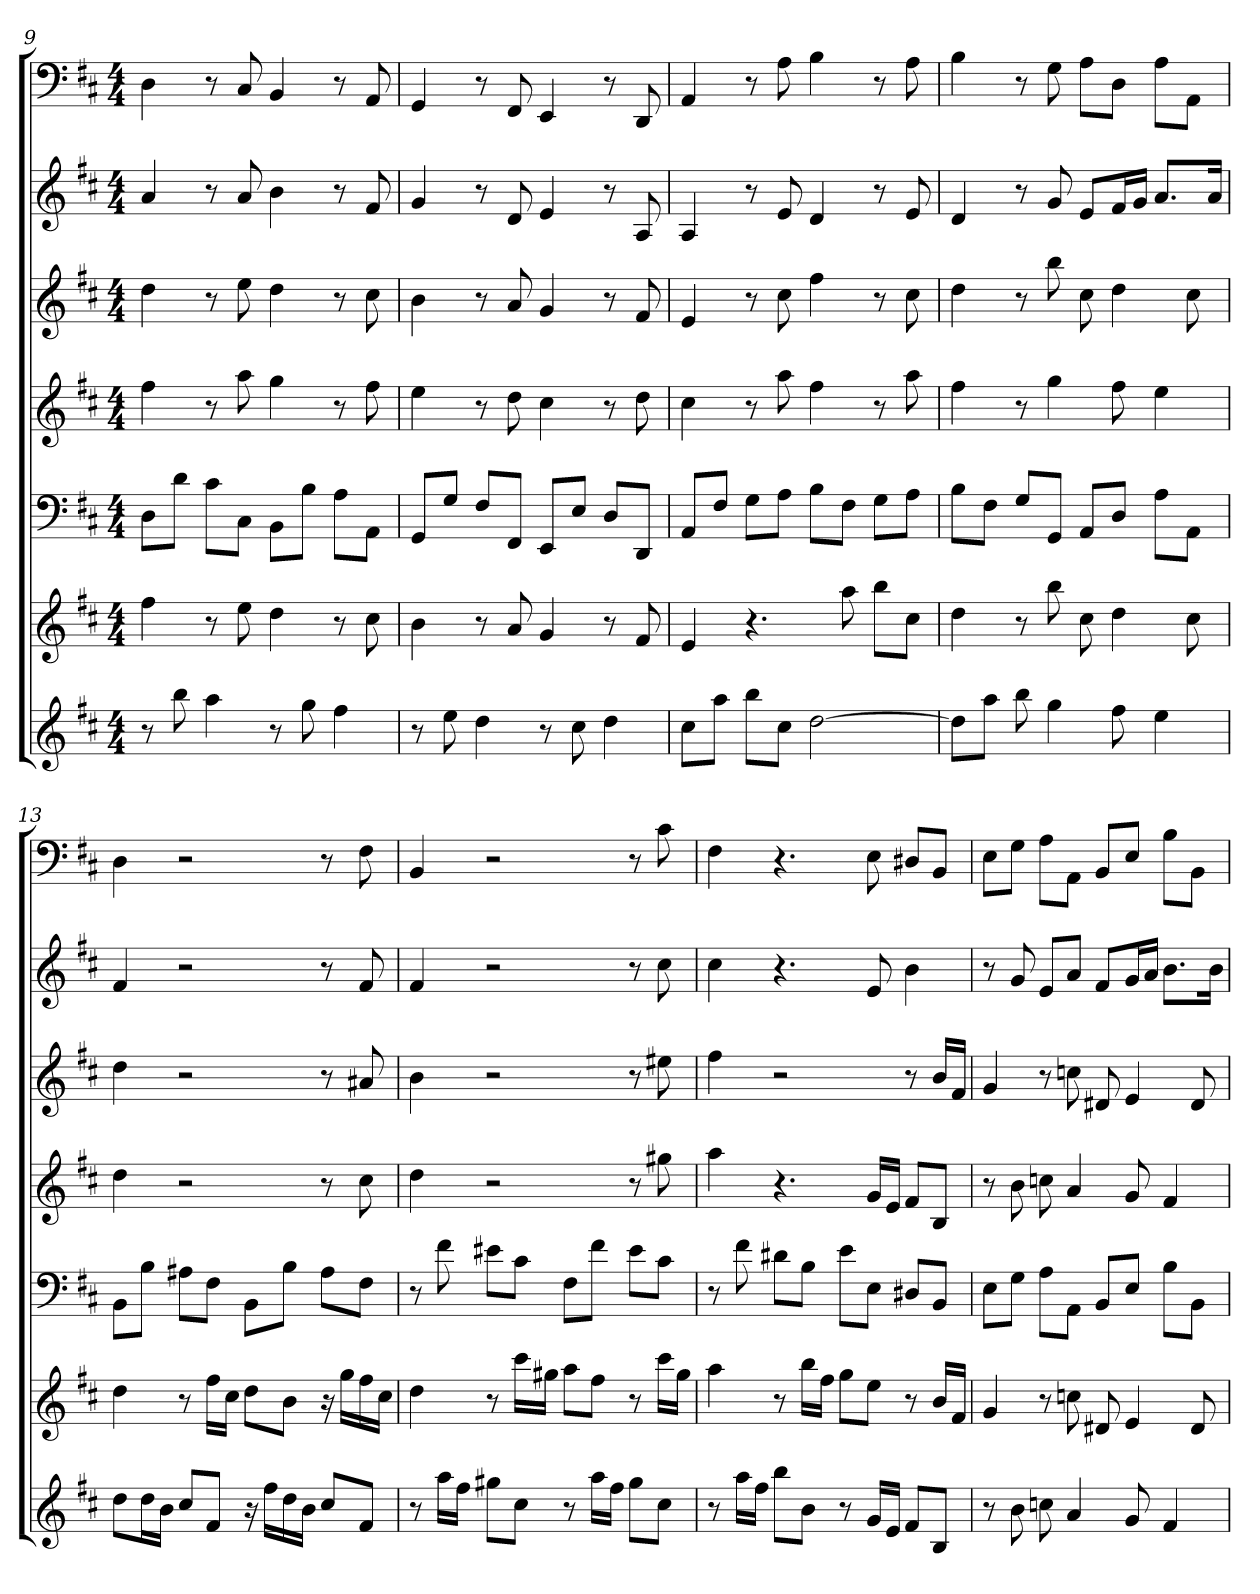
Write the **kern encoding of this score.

**kern	**kern	**kern	**kern	**kern	**kern	**kern
*part7	*part6	*part5	*part4	*part3	*part2	*part1
*staff7	*staff6	*staff5	*staff4	*staff3	*staff2	*staff1
*k[f#c#]	*k[f#c#]	*k[f#c#]	*k[f#c#]	*k[f#c#]	*k[f#c#]	*k[f#c#]
*b:	*b:	*b:	*b:	*b:	*b:	*b:
*M4/4	*M4/4	*M4/4	*M4/4	*M4/4	*M4/4	*M4/4
=9	=9	=9	=9	=9	=9	=9
8r	4ff#	8DL	4ff#	4dd	4a	4D
8bb	.	8dJ	.	.	.	.
4aa	8r	8c#L	8r	8r	8r	8r
.	8ee	8C#J	8aa	8ee	8a	8C#
8r	4dd	8BBL	4gg	4dd	4b	4BB
8gg	.	8BJ	.	.	.	.
4ff#	8r	8AL	8r	8r	8r	8r
.	8cc#	8AAJ	8ff#	8cc#	8f#	8AA
=10	=10	=10	=10	=10	=10	=10
8r	4b	8GGL	4ee	4b	4g	4GG
8ee	.	8GJ	.	.	.	.
4dd	8r	8F#L	8r	8r	8r	8r
.	8a	8FF#J	8dd	8a	8d	8FF#
8r	4g	8EEL	4cc#	4g	4e	4EE
8cc#	.	8EJ	.	.	.	.
4dd	8r	8DL	8r	8r	8r	8r
.	8f#	8DDJ	8dd	8f#	8A	8DD
=11	=11	=11	=11	=11	=11	=11
8cc#L	4e	8AAL	4cc#	4e	4A	4AA
8aaJ	.	8F#J	.	.	.	.
8bbL	4.r	8GL	8r	8r	8r	8r
8cc#J	.	8AJ	8aa	8cc#	8e	8A
[2dd	.	8BL	4ff#	4ff#	4d	4B
.	8aa	8F#J	.	.	.	.
.	8bbL	8GL	8r	8r	8r	8r
.	8cc#J	8AJ	8aa	8cc#	8e	8A
=12	=12	=12	=12	=12	=12	=12
8ddL]	4dd	8BL	4ff#	4dd	4d	4B
8aaJ	.	8F#J	.	.	.	.
8bb	8r	8GL	8r	8r	8r	8r
4gg	8bb	8GGJ	4gg	8bb	8g	8G
.	8cc#	8AAL	.	8cc#	8eL	8AL
8ff#	4dd	8DJ	8ff#	4dd	16f#L	8DJ
.	.	.	.	.	16gJJ	.
4ee	.	8AL	4ee	.	8.aL	8AL
.	8cc#	8AAJ	.	8cc#	.	8AAJ
.	.	.	.	.	16aJk	.
=13	=13	=13	=13	=13	=13	=13
8ddL	4dd	8BBL	4dd	4dd	4f#	4D
16ddL	.	8BJ	.	.	.	.
16bJJ	.	.	.	.	.	.
8cc#L	8r	8A#XL	2r	2r	2r	2r
8f#J	16ff#LL	8F#J	.	.	.	.
.	16cc#JJ	.	.	.	.	.
16r	8ddL	8BBL	.	.	.	.
16ff#LL	.	.	.	.	.	.
16dd	8bJ	8BJ	.	.	.	.
16bJJ	.	.	.	.	.	.
8cc#L	16r	8A#L	8r	8r	8r	8r
.	16ggLL	.	.	.	.	.
8f#J	16ff#	8F#J	8cc#	8a#X	8f#	8F#
.	16cc#JJ	.	.	.	.	.
=14	=14	=14	=14	=14	=14	=14
8r	4dd	8r	4dd	4b	4f#	4BB
16aaLL	.	8f#	.	.	.	.
16ff#JJ	.	.	.	.	.	.
8gg#XL	8r	8e#XL	2r	2r	2r	2r
8cc#J	16ccc#LL	8c#J	.	.	.	.
.	16gg#XJJ	.	.	.	.	.
8r	8aaL	8F#L	.	.	.	.
16aaLL	8ff#J	8f#J	.	.	.	.
16ff#JJ	.	.	.	.	.	.
8gg#L	8r	8e#L	8r	8r	8r	8r
8cc#J	16ccc#LL	8c#J	8gg#X	8ee#X	8cc#	8c#
.	16gg#JJ	.	.	.	.	.
=15	=15	=15	=15	=15	=15	=15
8r	4aa	8r	4aa	4ff#	4cc#	4F#
16aaLL	.	8f#	.	.	.	.
16ff#JJ	.	.	.	.	.	.
8bbL	8r	8d#XL	4.r	2r	4.r	4.r
8bJ	16bbLL	8BJ	.	.	.	.
.	16ff#JJ	.	.	.	.	.
8r	8ggL	8eL	.	.	.	.
16gLL	8eeJ	8EJ	16gLL	.	8e	8E
16eJJ	.	.	16eJJ	.	.	.
8f#L	8r	8D#XL	8f#L	8r	4b	8D#XL
8BJ	16bLL	8BBJ	8BJ	16bLL	.	8BBJ
.	16f#JJ	.	.	16f#JJ	.	.
=16	=16	=16	=16	=16	=16	=16
8r	4g	8EL	8r	4g	8r	8EL
8b	.	8GJ	8b	.	8g	8GJ
8ccn	8r	8AL	8ccn	8r	8eL	8AL
4a	8ccn	8AAJ	4a	8ccn	8aJ	8AAJ
.	8d#X	8BBL	.	8d#X	8f#L	8BBL
8g	4e	8EJ	8g	4e	16gL	8EJ
.	.	.	.	.	16aJJ	.
4f#	.	8BL	4f#	.	8.bL	8BL
.	8d#	8BBJ	.	8d#	.	8BBJ
.	.	.	.	.	16bJk	.
=	=	=	=	=	=	=
*-	*-	*-	*-	*-	*-	*-
